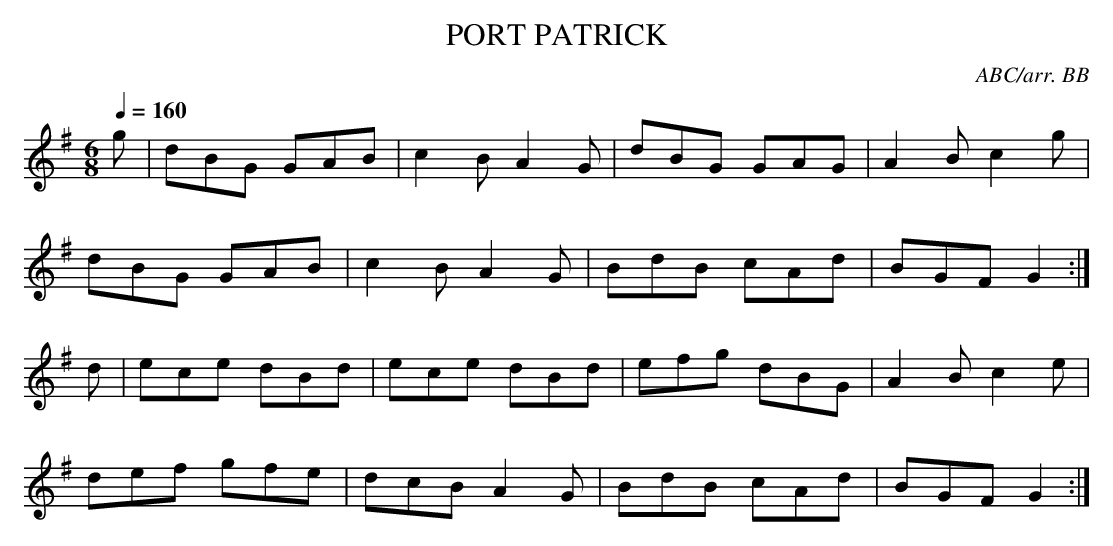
X:1
T:PORT PATRICK
C:ABC/arr. BB
Q:1/4=160
L:1/8
M:6/8
K:G
g|dBG GAB|c2B A2G|dBG GAG|A2B c2g|
dBG GAB|c2B A2G|BdB cAd|BGF G2 :|
d|ece dBd|ece dBd|efg dBG|A2B c2e|
def gfe|dcB A2G|BdB cAd|BGF G2 :|
